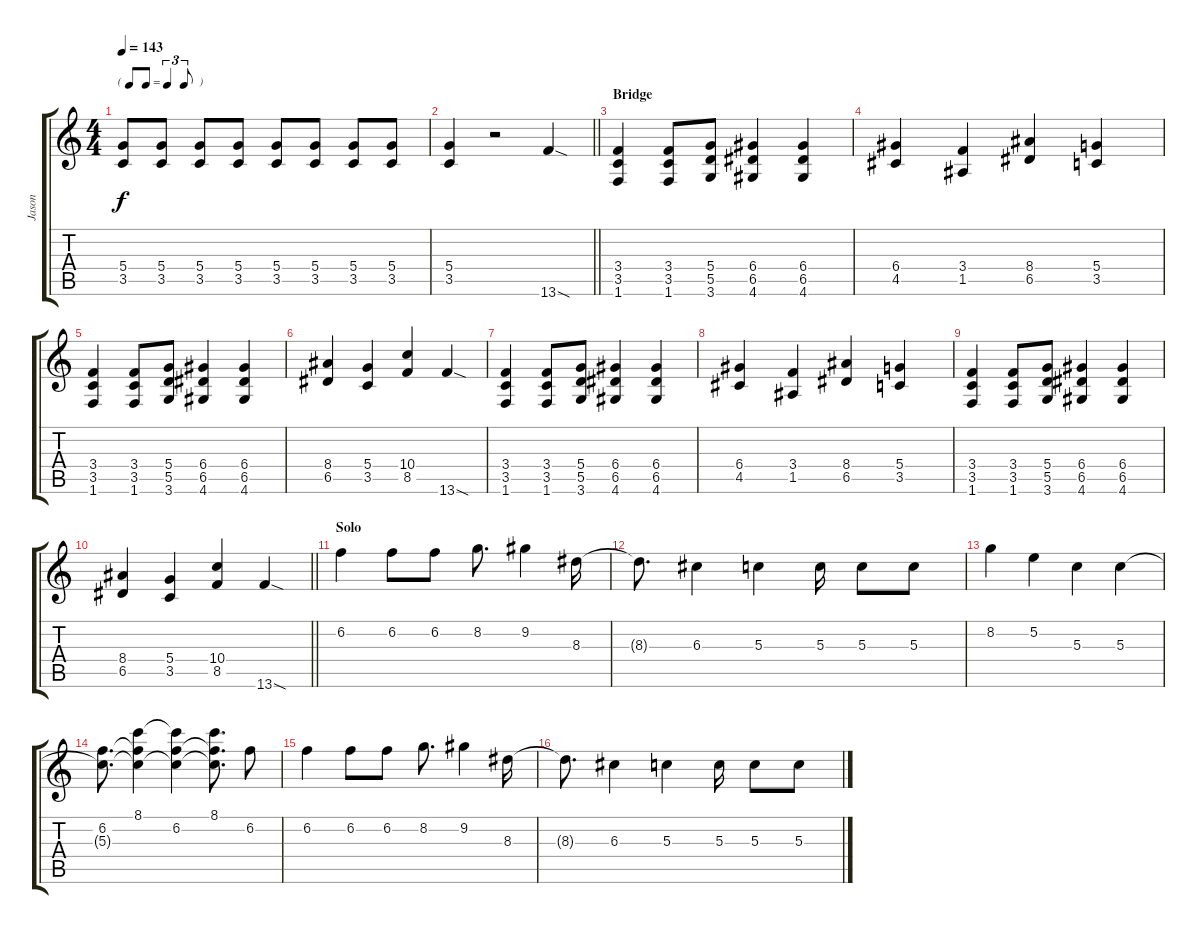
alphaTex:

\track ("Jason" "Jason") {instrument overdrivenguitar}
\staff {score tabs}
\tuning (E4 B3 G3 D3 A2 E2) {hide}
\ts (4 4)
\tf triplet8th
\tempo 143
\clef g2
\ks c
(5.4 3.5).8{dy f} (5.4 3.5).8 (5.4 3.5).8 (5.4 3.5).8 (5.4 3.5).8 (5.4 3.5).8 (5.4 3.5).8 (5.4 3.5).8 |
\barLineRight lightlight
(5.4 3.5).4 r.2 13.6{sod}.4 |
\section ("" "Bridge")
(3.4 3.5 1.6).4 (3.4 3.5 1.6).8 (5.4 5.5 3.6).8 (6.4 6.5 4.6).4 (6.4 6.5 4.6).4 |
(6.4 4.5).4 (3.4 1.5).4 (8.4 6.5).4 (5.4 3.5).4 |
(3.4 3.5 1.6).4 (3.4 3.5 1.6).8 (5.4 5.5 3.6).8 (6.4 6.5 4.6).4 (6.4 6.5 4.6).4 |
(8.4 6.5).4 (5.4 3.5).4 (10.4 8.5).4 13.6{sod}.4 |
(3.4 3.5 1.6).4 (3.4 3.5 1.6).8 (5.4 5.5 3.6).8 (6.4 6.5 4.6).4 (6.4 6.5 4.6).4 |
(6.4 4.5).4 (3.4 1.5).4 (8.4 6.5).4 (5.4 3.5).4 |
(3.4 3.5 1.6).4 (3.4 3.5 1.6).8 (5.4 5.5 3.6).8 (6.4 6.5 4.6).4 (6.4 6.5 4.6).4 |
\barLineRight lightlight
(8.4 6.5).4 (5.4 3.5).4 (10.4 8.5).4 13.6{sod}.4 |
\section ("" "Solo")
6.2.4 6.2.8 6.2.8 8.2.8{d} 9.2.4 8.3.16 |
8.3{t}.8{d} 6.3.4 5.3.4 5.3.16 5.3.8 5.3.8 |
8.2.4 5.2.4 5.3.4 5.3.4 |
(6.2 5.3{t}).8{d} (8.1 6.2{t} 5.3{t}).4 (8.1{t} 6.2 5.3{t}).4 (8.1 6.2{t} 5.3{t}).8{d} 6.2.8 |
6.2.4 6.2.8 6.2.8 8.2.8{d} 9.2.4 8.3.16 |
8.3{t}.8{d} 6.3.4 5.3.4 5.3.16 5.3.8 5.3.8
